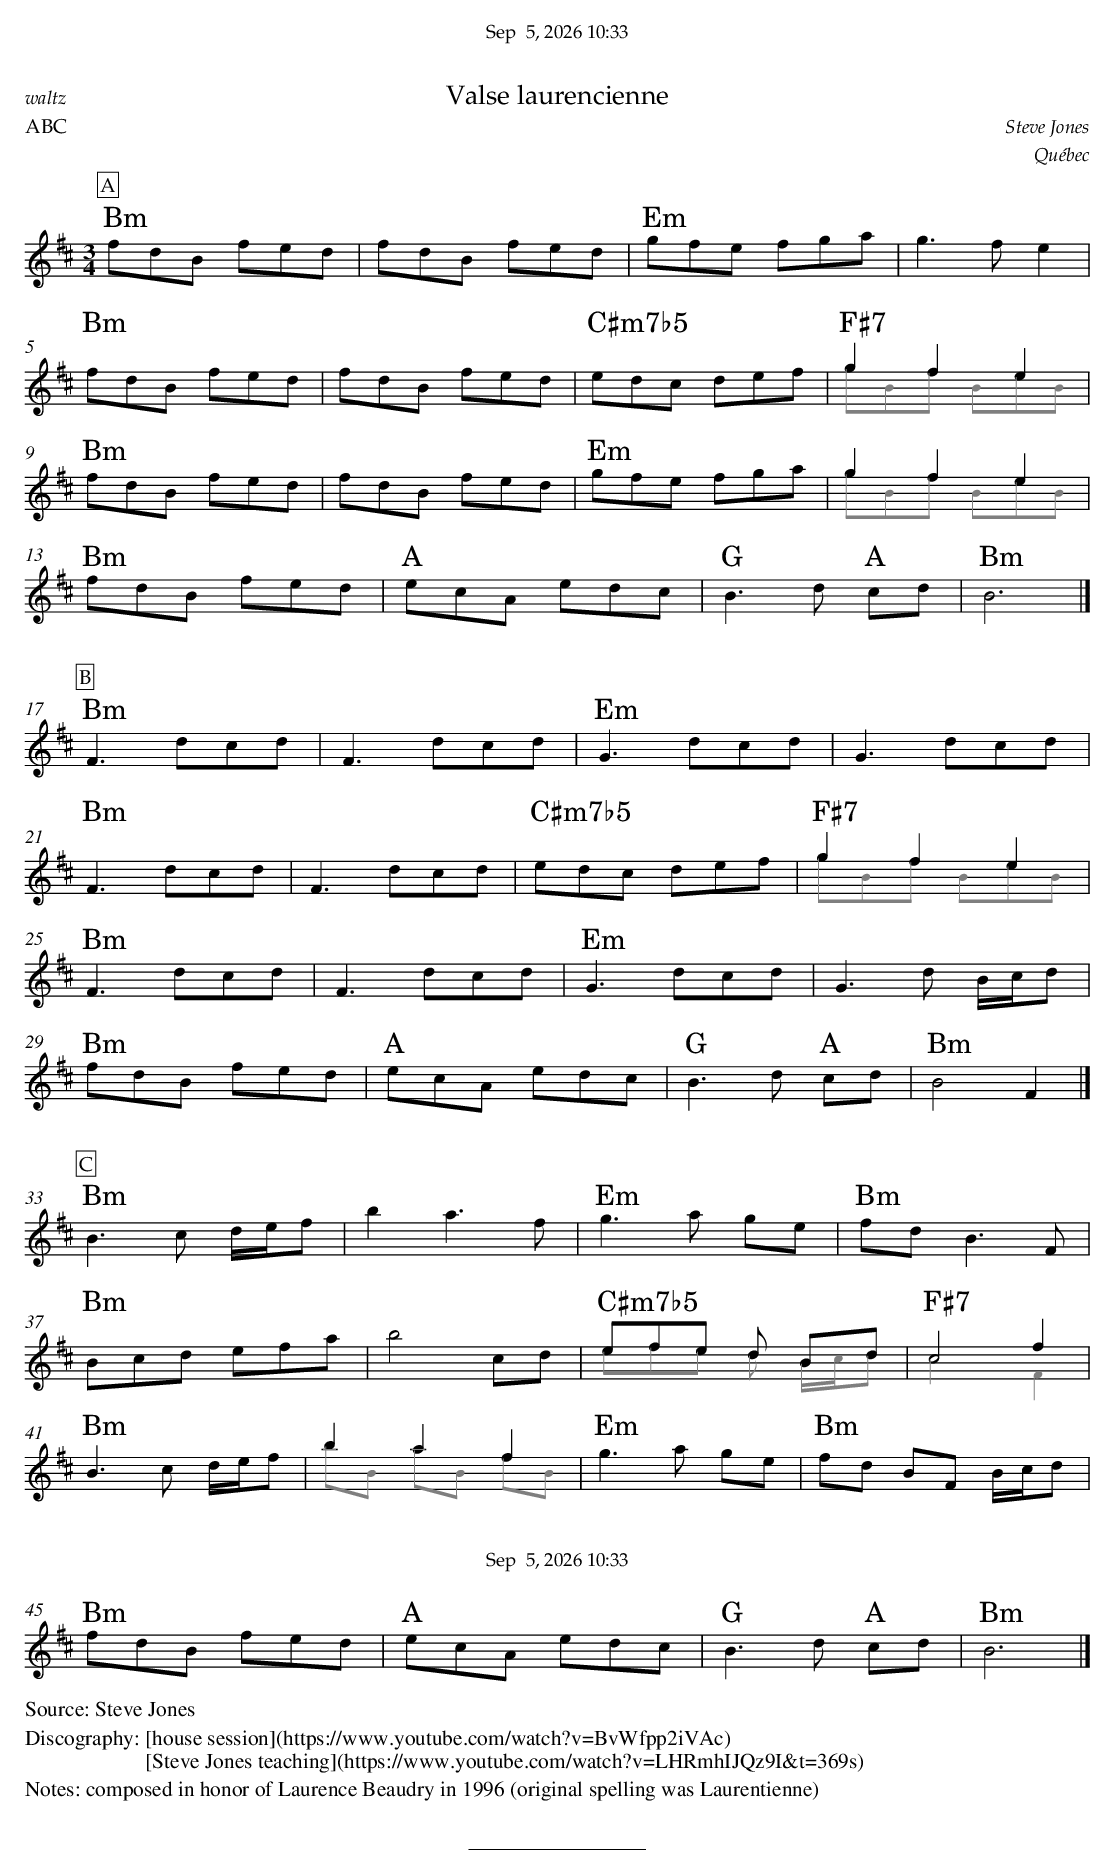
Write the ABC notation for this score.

X:1
T:Valse laurencienne
C:Steve Jones
O:Québec
P:ABC
M:3/4
L:1/8
K:Bmin
P:A
"Bm" fdB fed | fdB fed | "Em" gfe fga | g3 f e2 |
"Bm" fdB fed | fdB fed  | "C#m7b5" edc def | "F#7" g2 f2 e2 &\
 gBf BeB|
"Bm" fdB fed  | fdB fed  | "Em" gfe fga | g2 f2 e2 & gBf BeB |
"Bm" fdB fed  | "A" ecA edc | "G" B3 d "A" cd | "Bm" B6 |]
%%vskip 0.5cm
P:B
"Bm" F3 dcd |  F3 dcd | "Em" G3 dcd | G3 dcd |
"Bm" F3 dcd |  F3 dcd | "C#m7b5" edc def | "F#7" g2 f2 e2 & gBf BeB|
"Bm" F3 dcd |  F3 dcd | "Em" G3 dcd | G3 d B/c/d |
"Bm" fdB fed | "A" ecA edc | "G" B3 d "A" cd | "Bm" B4 F2|]
%%vskip 0.5cm
P:C
"Bm" B3 c d/e/f | b2 a2>f2 | "Em" g3 a ge | "Bm" fd B3 F |
"Bm" Bcd efa | b4 cd | "C#m7b5" efe d Bd & efe d B/c/d| "F#7" c4 f2 & c4 F2 |
"Bm" B3 c d/e/f | b2 a2 f2 & bB aB fB | "Em" g3 a ge | "Bm" fd BF B/c/d |
"Bm" fdB fed | "A" ecA edc | "G" B3 d "A" cd | "Bm" B6 |]
